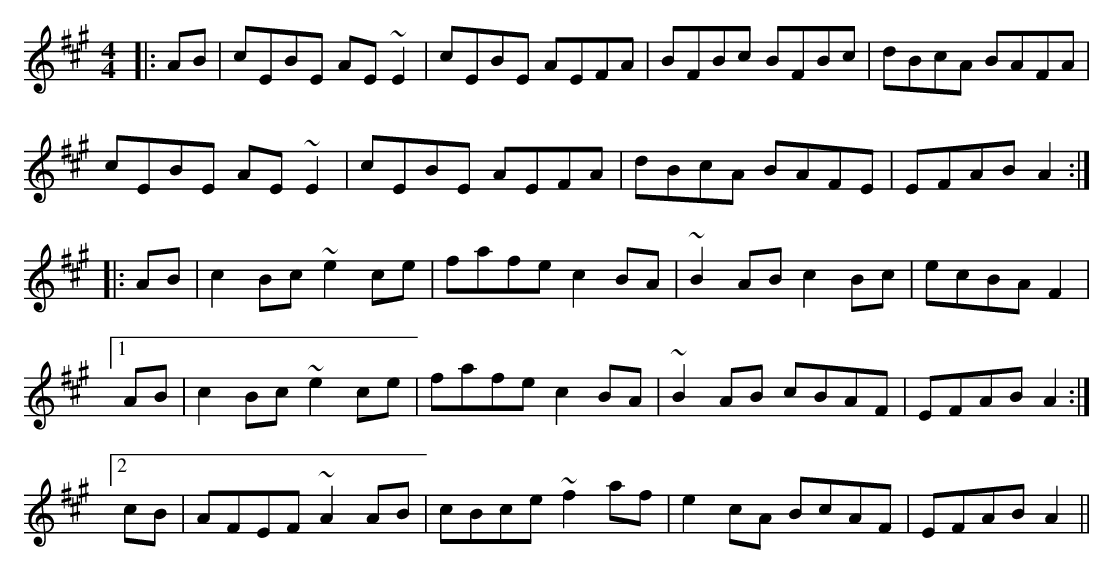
X:1
M:4/4
K:A
|:AB |cEBE AE~E2 | cEBE AEFA | BFBc BFBc | dBcA BAFA |
cEBE AE~E2 | cEBE AEFA | dBcA BAFE | EFAB A2 :|
|: AB | c2Bc ~e2ce | fafe c2BA | ~B2AB c2Bc | ecBA F2|
[1 AB | c2Bc ~e2ce | fafe c2BA | ~B2AB cBAF | EFAB A2 :|
[2 cB | AFEF ~A2AB | cBce ~f2af | e2cA BcAF | EFABA2 ||
